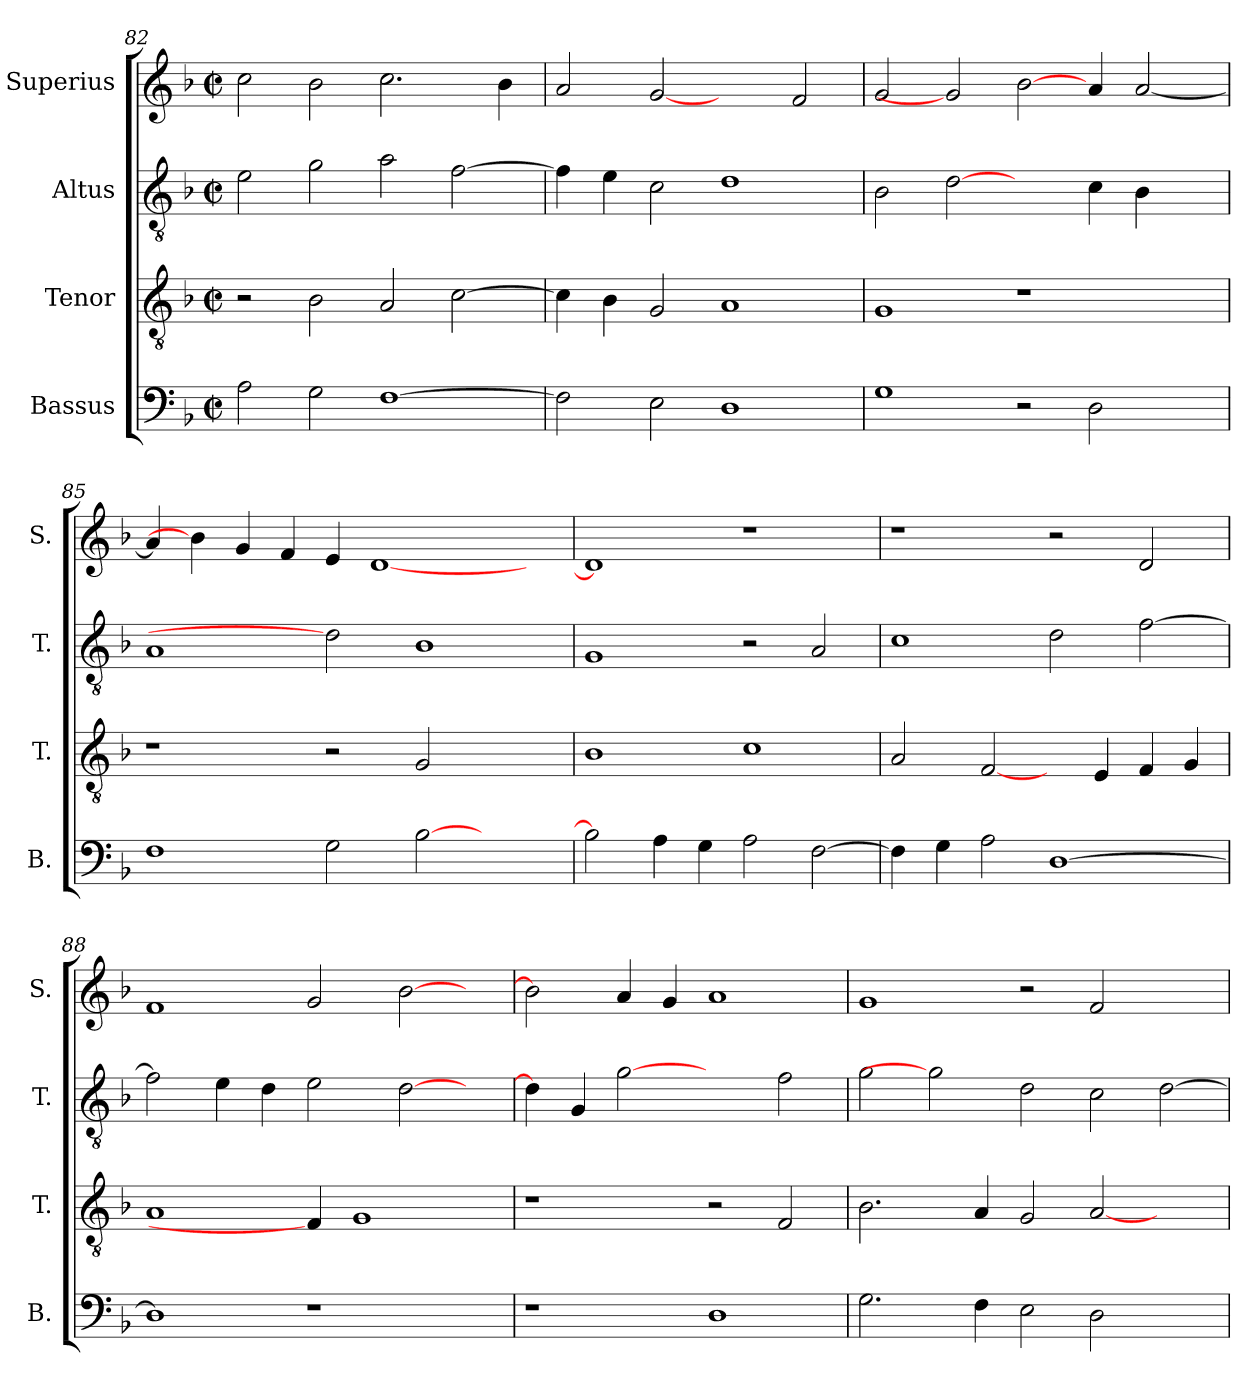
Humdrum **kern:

**kern	**kern	**kern	**kern
*part4	*part3	*part2	*part1
*staff4	*staff3	*staff2	*staff1
*I"Bassus	*I"Tenor	*I"Altus	*I"Superius
*I'B.	*I'T.	*I'T.	*I'S.
*clefF4	*clefGv2	*clefGv2	*clefG2
*	*ITrd7c12	*ITrd7c12	*
*k[b-]	*k[b-]	*k[b-]	*k[b-]
*F:	*F:	*F:	*F:
*M2/2	*M2/2	*M2/2	*M2/2
*met(c|)	*met(c|)	*met(c|)	*met(c|)
=82	=82	=82	=82
2Ai\	2r	2Ei\	2cci\
2Gi\	2BB-i\	2Gi\	2b-i\
[>1Fi	2AAi/	2Ai\	2.cci\
.	[>2Ci\	[>2Fi\	.
.	.	.	4b-i\
=83	=83	=83	=83
2Fi\]	4Ci\]	4Fi\]	2ai/
.	4BB-i\	4Ei\	.
2Ei\	2GGi/	2Ci\	[2gi
1Di	1AAi	1Di	2ryy
.	.	.	2fi/
=84	=84	=84	=84
1Gi	1GGi	2BB-i\	2gi/
.	.	[2Di	2gi]
2r	1r	2ryy	[2b-i\
2Di\	.	4Ci\	4ai/
.	.	4BB-i\	[<2ai/
4ryy	4ryy	4ryy	.
!!LO:LB:g=z
=85	=85	=85	=85
1Fi	1r	1AAi	4ai/]
.	.	.	4b-i\]
.	.	.	4gi/
.	.	.	4fi/
2Gi\	2r	2Di]	4ei/
.	.	.	[<1di
[>2B-i\	2GGi/	1BB-i	.
2ryy	2ryy	.	.
.	.	.	4ryy
=86	=86	=86	=86
2B-i\]	1BB-i	1GGi	1di]
4Ai\	.	.	.
4Gi\	.	.	.
2Ai\	1Ci	2r	1r
[>2Fi\	.	2AAi/	.
=87	=87	=87	=87
4Fi\]	2AAi/	1Ci	1r
4Gi\	.	.	.
2Ai\	[2FFi/	.	.
[>1Di	4ryy	2Di\	2r
.	4EEi/	.	.
.	4FFi/	[>2Fi\	2di/
.	4GGi/	.	.
=88	=88	=88	=88
1Di]	1AAi	2Fi\]	1fi
.	.	4Ei\	.
.	.	4Di\	.
1r	4FFi/]	2Ei\	2gi/
.	1GGi	.	.
.	.	[>2Di\	[>2b-i\
4ryy	.	4ryy	4ryy
!!LO:PB:g=z
=89	=89	=89	=89
1r	1r	4Di\]	2b-i\]
.	.	4GGi/	.
.	.	[2Gi	4ai/
.	.	.	4gi/
1Di	2r	2ryy	1ai
.	2FFi/	2Fi\	.
=90	=90	=90	=90
2.Gi\	2.BB-i\	2Gi\	1gi
.	.	2Gi]	.
4Fi\	4AAi/	.	.
2Ei\	2GGi/	2Di\	2r
2Di\	[<2AAi/	2Ci\	2fi/
2ryy	2ryy	[>2Di\	2ryy
=	=	=	=
*-	*-	*-	*-
